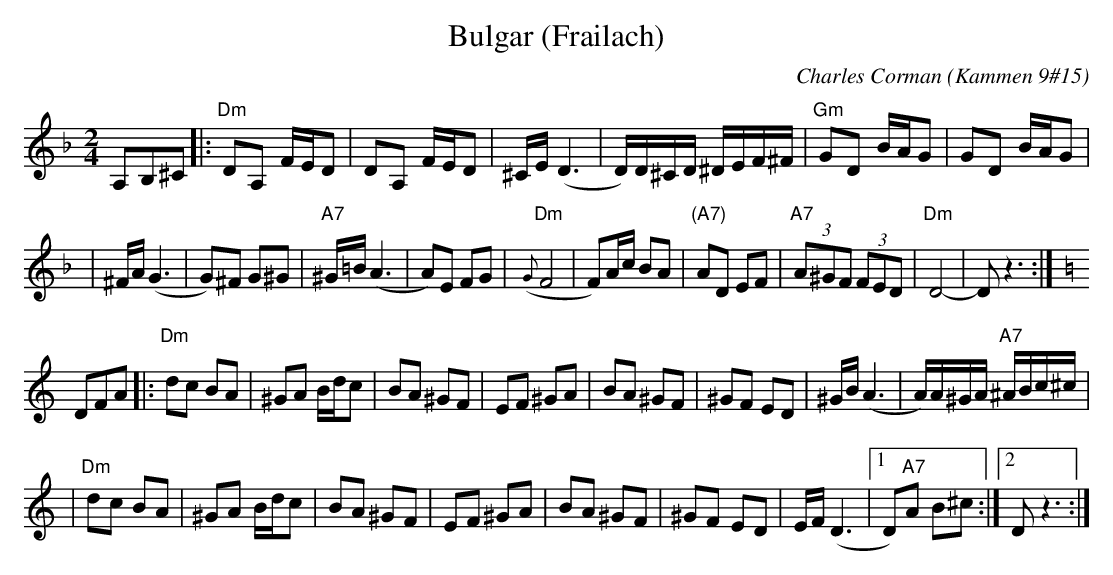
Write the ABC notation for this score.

X:1
T: Bulgar (Frailach)
C: Charles Corman (Kammen 9#15)
M: 2/4
L: 1/16
K: Dm
A,2B,2^C2 \
|: "Dm"D2A,2 FED2 | D2A,2 FED2 | ^CE (D6 | D)D^CD ^DEF^F | "Gm"G2D2 BAG2 | G2D2 BAG2 |
| ^FA (G6 | G2)^F2 G2^G2 | "A7"^G=B(A6 | A2)E2 F2G2 | "Dm"({G}F8 | F2)Ac B2A2 \
| "(A7)"A2D2 E2F2 | "A7"(3A2^G2F2 (3F2E2D2 | "Dm"D8- | D2z6 :| [K:C]
D2F2A2 \
|: "Dm"d2c2 B2A2 | ^G2A2 Bdc2 | B2A2 ^G2F2 | E2F2 ^G2A2 | B2A2 ^G2F2 | ^G2F2 E2D2 | ^GB(A6 | A)A^GA "A7"^ABc^c |
| "Dm"d2c2 B2A2 | ^G2A2 Bdc2 | B2A2 ^G2F2 | E2F2 ^G2A2 | B2A2 ^G2F2 | ^G2F2 E2D2 | EF(D6 |1 D2)"A7"A2 B2^c2 :|2 D2z6 :|
